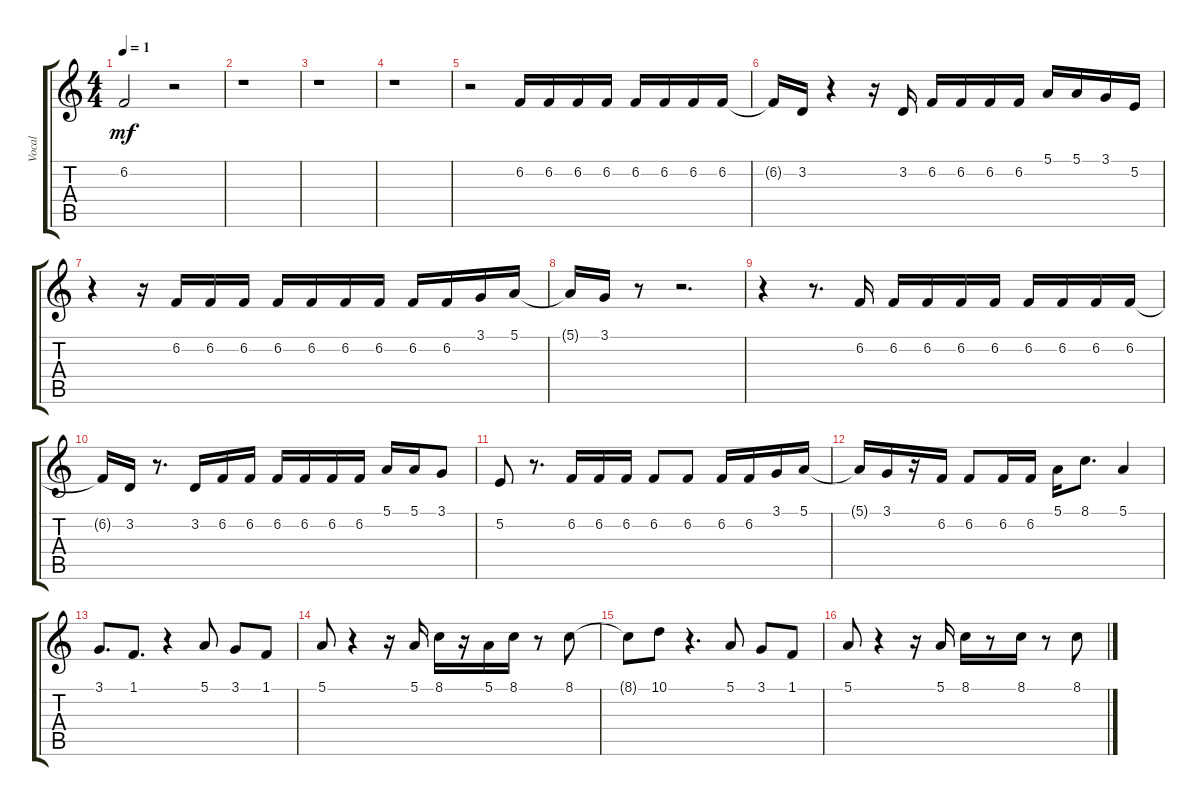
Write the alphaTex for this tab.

\track ("Vocal" "Vocal") {instrument lead6voice}
\staff {score tabs}
\tuning (E4 B3 G3 D3 A2 E2) {hide}
\ts (4 4)
\tempo 1
\clef g2
\ks c
6.2.2{dy mf} r.2 |
r.1 |
r.1 |
r.1 |
r.2 6.2.16 6.2.16 6.2.16 6.2.16 6.2.16 6.2.16 6.2.16 6.2.16 |
6.2{t}.16 3.2.16 r.4 r.16 3.2.16 6.2.16 6.2.16 6.2.16 6.2.16 5.1.16 5.1.16 3.1.16 5.2.16 |
r.4 r.16 6.2.16 6.2.16 6.2.16 6.2.16 6.2.16 6.2.16 6.2.16 6.2.16 6.2.16 3.1.16 5.1.16 |
5.1{t}.16 3.1.16 r.8 r.2{d} |
r.4 r.8{d} 6.2.16 6.2.16 6.2.16 6.2.16 6.2.16 6.2.16 6.2.16 6.2.16 6.2.16 |
6.2{t}.16 3.2.16 r.8{d} 3.2.16 6.2.16 6.2.16 6.2.16 6.2.16 6.2.16 6.2.16 5.1.16 5.1.16 3.1.8 |
5.2.8 r.8{d} 6.2.16 6.2.16 6.2.16 6.2.8 6.2.8 6.2.16 6.2.16 3.1.16 5.1.16 |
5.1{t}.16 3.1.16 r.16 6.2.16 6.2.8 6.2.16 6.2.16 5.1.16 8.1.8{d} 5.1.4 |
3.1.8{d} 1.1.8{d} r.4 5.1.8 3.1.8 1.1.8 |
5.1.8 r.4 r.16 5.1.16 8.1.16 r.16 5.1.16 8.1.16 r.8 8.1.8 |
8.1{t}.8 10.1.8 r.4{d} 5.1.8 3.1.8 1.1.8 |
5.1.8 r.4 r.16 5.1.16 8.1.16 r.8 8.1.16 r.8 8.1.8
